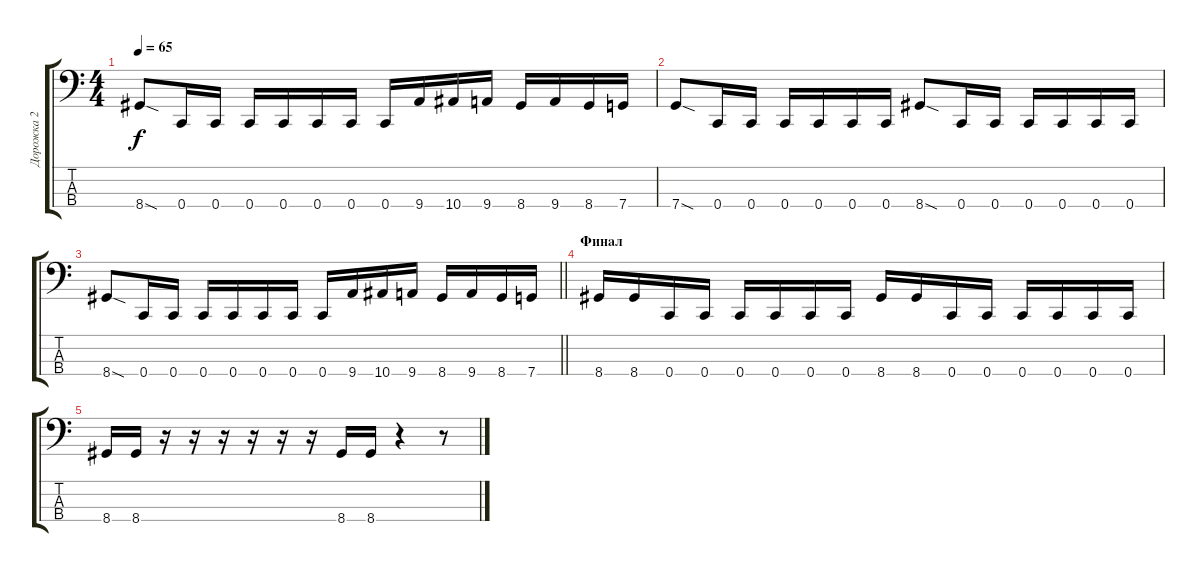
\track ("Дорожка 2" "Дорожка 2") {instrument electricbasspick}
\staff {score tabs}
\tuning (F2 C2 G1 C1) {hide}
\ts (4 4)
\tempo 65
\clef f4
\ks c
8.4{sod}.8{dy f} 0.4.16 0.4.16 0.4.16 0.4.16 0.4.16 0.4.16 0.4.16 9.4.16 10.4.16 9.4.16 8.4.16 9.4.16 8.4.16 7.4.16 |
7.4{sod}.8 0.4.16 0.4.16 0.4.16 0.4.16 0.4.16 0.4.16 8.4{sod}.8 0.4.16 0.4.16 0.4.16 0.4.16 0.4.16 0.4.16 |
\barLineRight lightlight
8.4{sod}.8 0.4.16 0.4.16 0.4.16 0.4.16 0.4.16 0.4.16 0.4.16 9.4.16 10.4.16 9.4.16 8.4.16 9.4.16 8.4.16 7.4.16 |
\section ("" "Финал")
8.4.16 8.4.16 0.4.16 0.4.16 0.4.16 0.4.16 0.4.16 0.4.16 8.4.16 8.4.16 0.4.16 0.4.16 0.4.16 0.4.16 0.4.16 0.4.16 |
8.4.16 8.4.16 r.16 r.16 r.16 r.16 r.16 r.16 8.4.16 8.4.16 r.4 r.8
